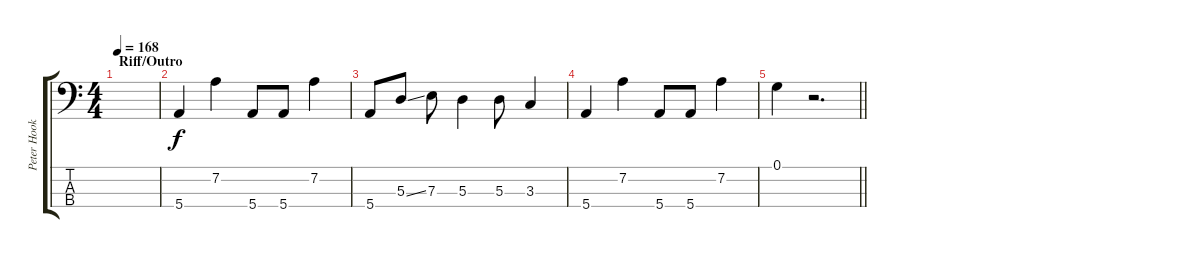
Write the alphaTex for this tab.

\track ("Peter Hook - Bass" "Peter Hook") {instrument electricbasspick}
\staff {score tabs}
\tuning (G2 D2 A1 E1) {hide}
\ts (4 4)
\section ("" "Riff/Outro")
\tempo 168
\clef f4
\ks c
|
5.4.4 7.2.4 5.4.8 5.4.8 7.2.4 |
5.4.8 5.3{ss}.8 7.3.8 5.3.4 5.3.8 3.3.4 |
5.4.4 7.2.4 5.4.8 5.4.8 7.2.4 |
\barLineRight lightlight
0.1.4 r.2{d}
